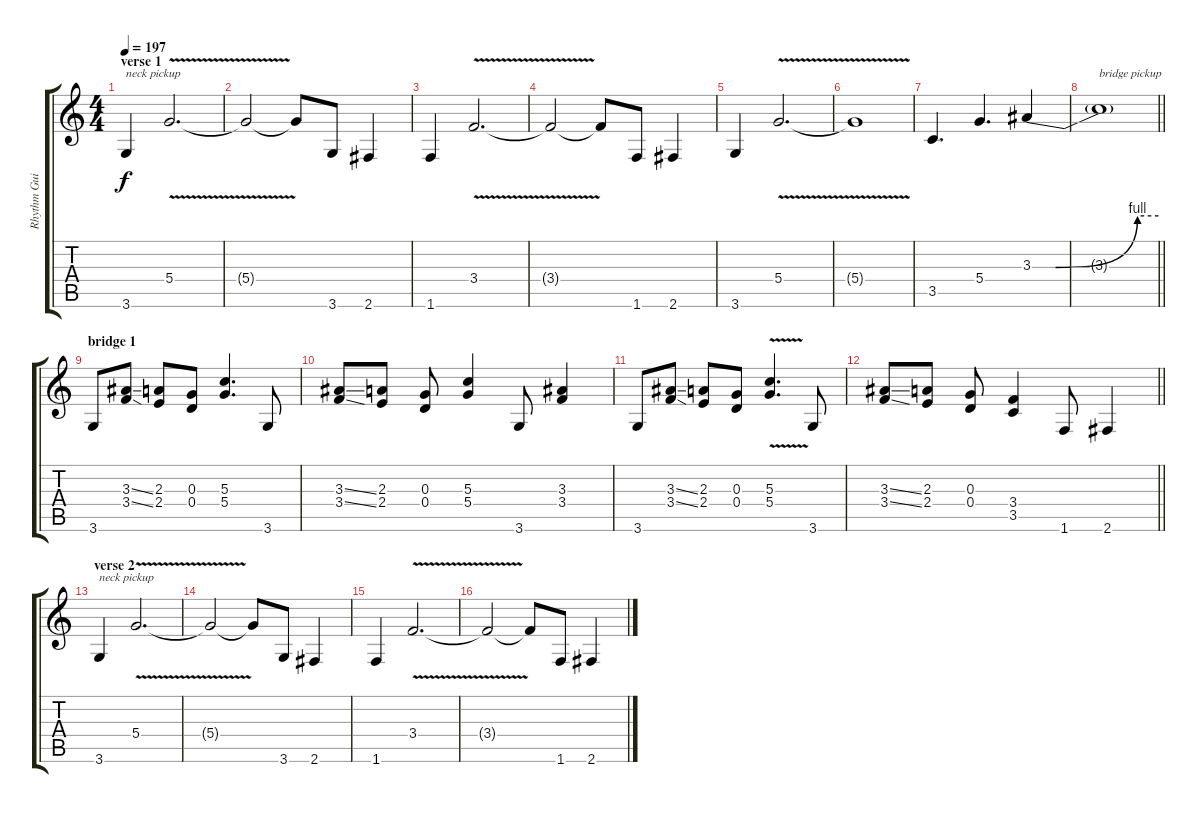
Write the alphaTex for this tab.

\track ("Rhythm Guitar (Blackmore)" "Rhythm Gui") {instrument distortionguitar}
\staff {score tabs}
\tuning (E4 B3 G3 D3 A2 E2) {hide}
\ts (4 4)
\section ("" "verse 1")
\tempo 197
\clef g2
\ks c
3.6.4{txt "neck pickup" dy f} 5.4{v}.2{d} |
5.4{t}.2 5.4{t}.8 3.6.8 2.6.4 |
1.6.4 3.4{v}.2{d} |
3.4{t}.2 3.4{t}.8 1.6.8 2.6.4 |
3.6.4 5.4{v}.2{d} |
5.4{t}.1 |
3.5.4{d} 5.4.4{d} 3.3{be (custom 0 0 11 0 50 4 60 4)}.4 |
\barLineRight lightlight
3.3{t}.1{txt "bridge pickup"} |
\section ("" "bridge 1")
3.6.8 (3.3{ss} 3.4{ss}).8 (2.3 2.4).8 (0.3 0.4).8 (5.3 5.4).4{d} 3.6.8 |
(3.3{ss} 3.4{ss}).8 (2.3 2.4).8 (0.3 0.4).8 (5.3 5.4).4 3.6.8 (3.3 3.4).4 |
3.6.8 (3.3{ss} 3.4{ss}).8 (2.3 2.4).8 (0.3 0.4).8 (5.3{v} 5.4{v}).4{d} 3.6.8 |
\barLineRight lightlight
(3.3{ss} 3.4{ss}).8 (2.3 2.4).8 (0.3 0.4).8 (3.4 3.5).4 1.6.8 2.6.4 |
\section ("" "verse 2")
3.6.4{txt "neck pickup"} 5.4{v}.2{d} |
5.4{t}.2 5.4{t}.8 3.6.8 2.6.4 |
1.6.4 3.4{v}.2{d} |
3.4{t}.2 3.4{t}.8 1.6.8 2.6.4
